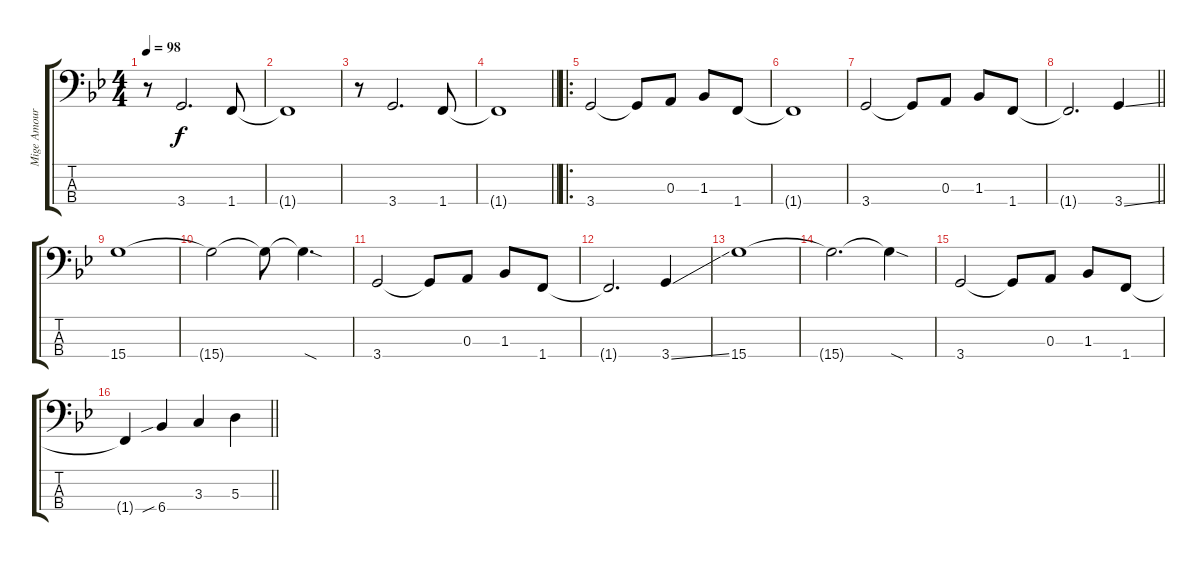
\track ("Mige Amour" "Mige Amour") {instrument electricbassfinger}
\staff {score tabs}
\tuning (G2 D2 A1 E1) {hide}
\ts (4 4)
\tempo 98
\clef f4
\ks bb
r.8{dy f instrument electricbassfinger} 3.4.2{d} 1.4.8 |
1.4{t}.1 |
r.8 3.4.2{d} 1.4.8 |
\barLineRight lightlight
1.4{t}.1 |
\ro
3.4.2 3.4{t}.8 0.3.8 1.3.8 1.4.8 |
1.4{t}.1 |
3.4.2 3.4{t}.8 0.3.8 1.3.8 1.4.8 |
\barLineRight lightlight
1.4{t}.2{d} 3.4{ss}.4 |
15.4.1 |
15.4{t}.2 15.4{t}.8 15.4{sod t}.4{d} |
3.4.2 3.4{t}.8 0.3.8 1.3.8 1.4.8 |
1.4{t}.2{d} 3.4{ss}.4 |
15.4.1 |
15.4{t}.2{d} 15.4{sod t}.4 |
3.4.2 3.4{t}.8 0.3.8 1.3.8 1.4.8 |
\barLineRight lightlight
1.4{t}.4 6.4{sib}.4 3.3.4 5.3.4
